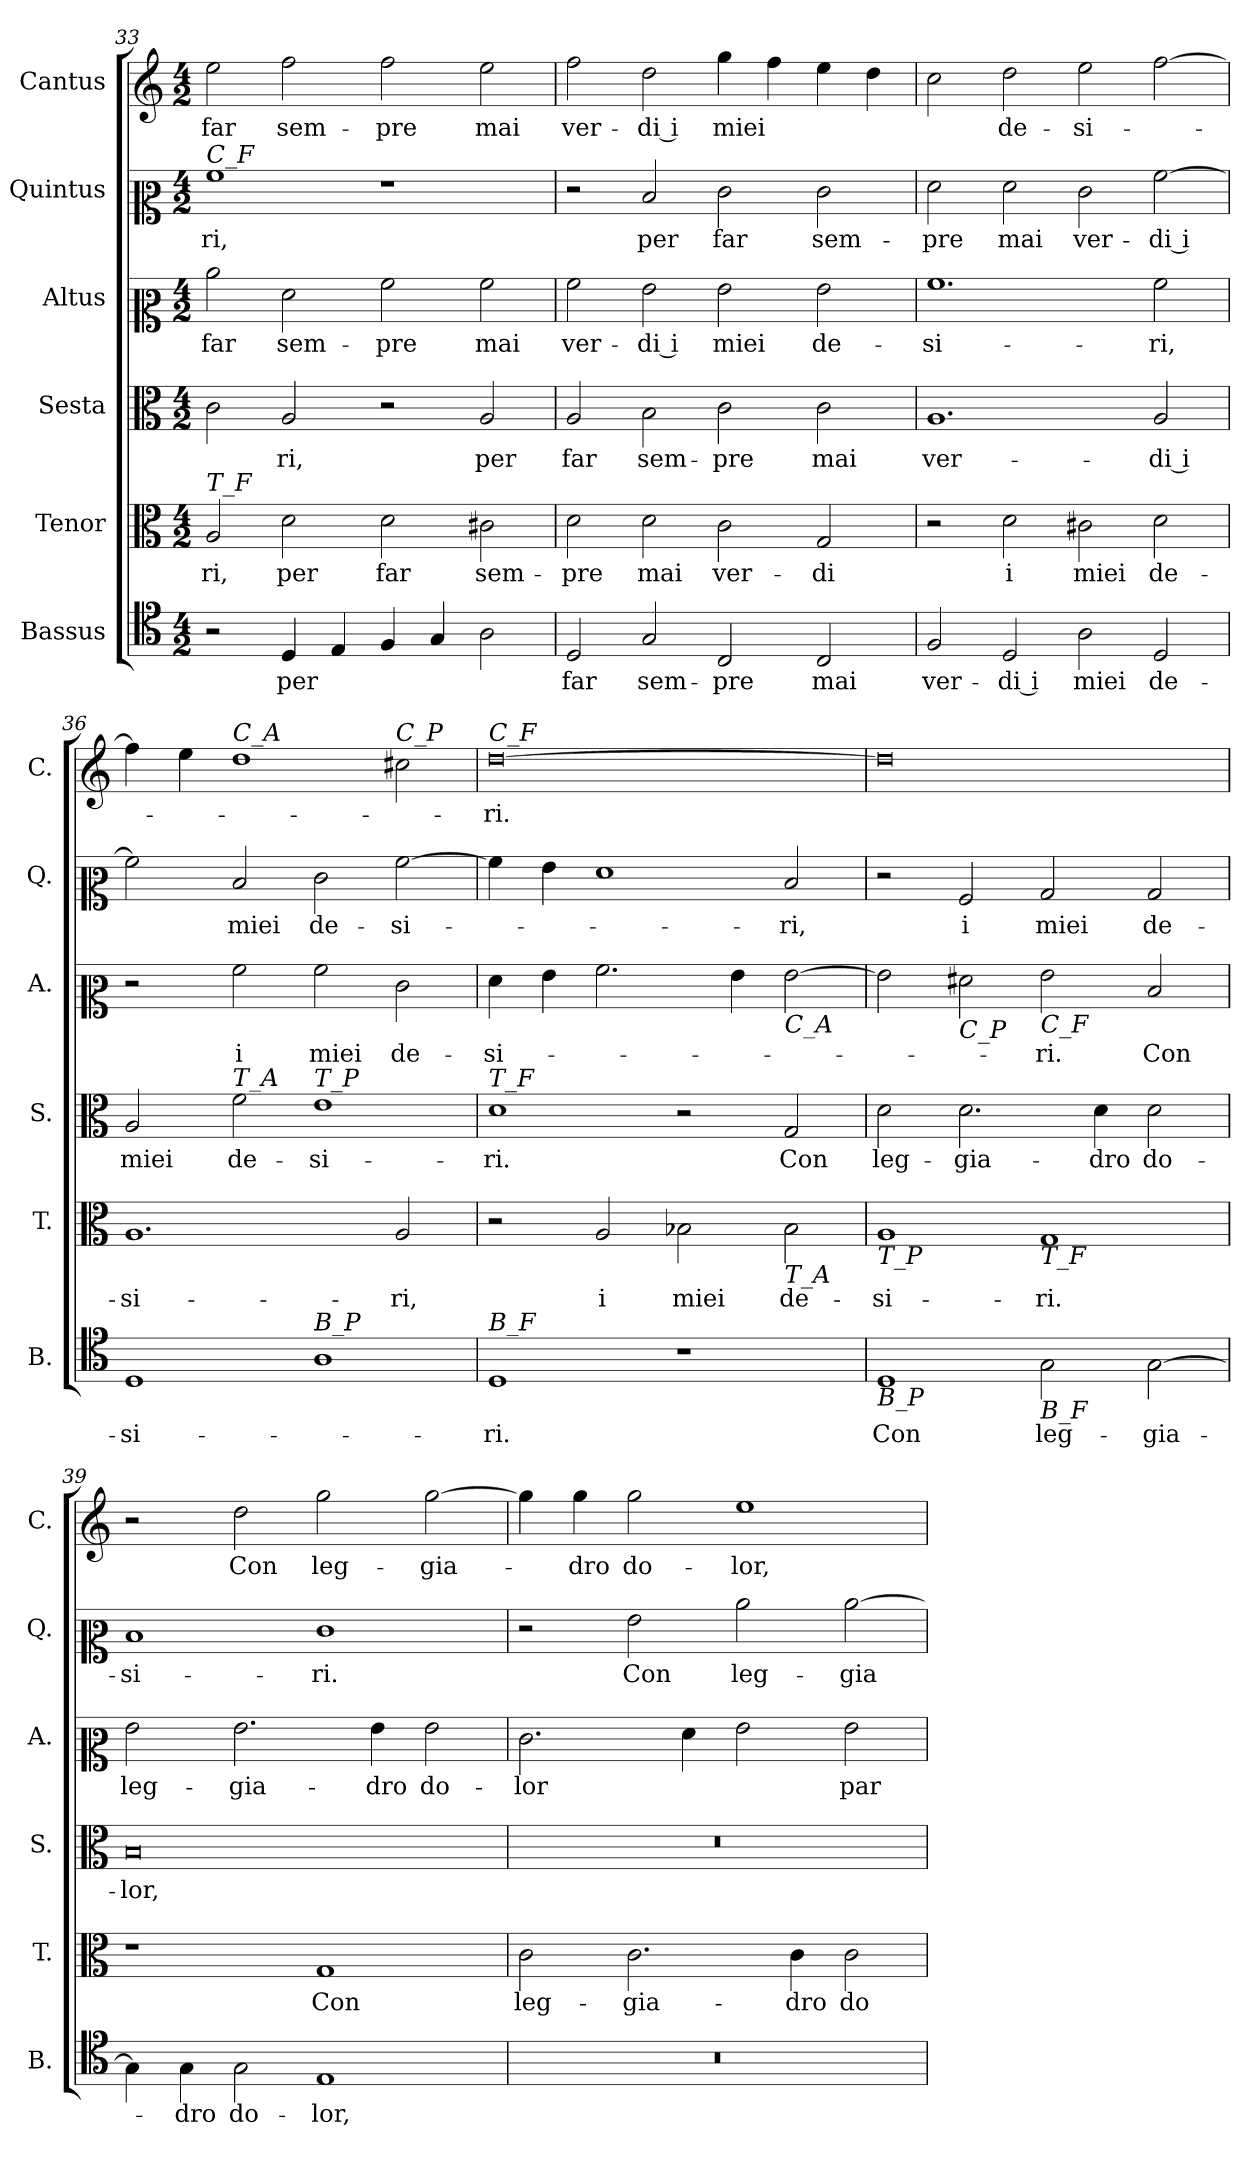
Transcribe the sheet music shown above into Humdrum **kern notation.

**kern	**text	**kern	**text	**kern	**text	**kern	**text	**kern	**text	**kern	**text
*part6	*part6	*part5	*part5	*part4	*part4	*part3	*part3	*part2	*part2	*part1	*part1
*staff6	*staff6	*staff5	*staff5	*staff4	*staff4	*staff3	*staff3	*staff2	*staff2	*staff1	*staff1
*I"Bassus	*	*I"Tenor	*	*I"Sesta	*	*I"Altus	*	*I"Quintus	*	*I"Cantus	*
*I'B.	*	*I'T.	*	*I'S.	*	*I'A.	*	*I'Q.	*	*I'C.	*
*clefC4	*	*clefC3	*	*clefC3	*	*clefC2	*	*clefC2	*	*clefG2	*
*k[]	*	*k[]	*	*k[]	*	*k[]	*	*k[]	*	*k[]	*
*M4/2	*	*M4/2	*	*M4/2	*	*M4/2	*	*M4/2	*	*M4/2	*
=33	=33	=33	=33	=33	=33	=33	=33	=33	=33	=33	=33
!	!	!	!	!	!	!	!	!LO:TX:a:i:t=C_F	!	!	!
!	!	!LO:TX:a:i:t=T_F	!	!	!	!	!	!	!	!	!
!	!	!	!LO:LY:b	!	!	!	!LO:LY:b	!	!LO:LY:b	!	!LO:LY:b
2r	.	2A/	-ri,	2c\	.	2cc\	far	1a	-ri,	2ee\	far
!	!LO:LY:b	!	!LO:LY:b	!	!LO:LY:b	!	!LO:LY:b	!	!	!	!LO:LY:b
4D/	per	2d\	per	2A/	-ri,	2f\	sem-	.	.	2ff\	sem-
4E/	.	.	.	.	.	.	.	.	.	.	.
!	!	!	!LO:LY:b	!	!	!	!LO:LY:b	!	!	!	!LO:LY:b
4F/	.	2d\	far	2r	.	2a\	-pre	1r	.	2ff\	-pre
4G/	.	.	.	.	.	.	.	.	.	.	.
!	!	!	!LO:LY:b	!	!LO:LY:b	!	!LO:LY:b	!	!	!	!LO:LY:b
2A\	.	2c#X\	sem-	2A/	per	2a\	mai	.	.	2ee\	mai
!!LO:PB:g=z
=34	=34	=34	=34	=34	=34	=34	=34	=34	=34	=34	=34
!	!LO:LY:b	!	!LO:LY:b	!	!LO:LY:b	!	!LO:LY:b	!	!	!	!LO:LY:b
2D/	far	2d\	-pre	2A/	far	2a\	ver-	2r	.	2ff\	ver-
!	!LO:LY:b	!	!LO:LY:b	!	!LO:LY:b	!	!LO:LY:b	!	!LO:LY:b	!	!LO:LY:b
2G/	sem-	2d\	mai	2B\	sem-	2g\	-di i	2d/	per	2dd\	-di i
!	!LO:LY:b	!	!LO:LY:b	!	!LO:LY:b	!	!LO:LY:b	!	!LO:LY:b	!	!LO:LY:b
2C/	-pre	2c\	ver-	2c\	-pre	2g\	miei	2e\	far	4gg\	miei
.	.	.	.	.	.	.	.	.	.	4ff\	.
!	!LO:LY:b	!	!LO:LY:b	!	!LO:LY:b	!	!LO:LY:b	!	!LO:LY:b	!	!
2C/	mai	2G/	-di	2c\	mai	2g\	de-	2e\	sem-	4ee\	.
.	.	.	.	.	.	.	.	.	.	4dd\	.
=35	=35	=35	=35	=35	=35	=35	=35	=35	=35	=35	=35
!	!LO:LY:b	!	!	!	!LO:LY:b	!	!LO:LY:b	!	!LO:LY:b	!	!
2F/	ver-	2r	.	1.A	ver-	1.a	-si-	2f\	-pre	2cc\	.
!	!LO:LY:b	!	!LO:LY:b	!	!	!	!	!	!LO:LY:b	!	!LO:LY:b
2D/	-di i	2d\	i	.	.	.	.	2f\	mai	2dd\	de-
!	!LO:LY:b	!	!LO:LY:b	!	!	!	!	!	!LO:LY:b	!	!LO:LY:b
2A\	miei	2c#X\	miei	.	.	.	.	2e\	ver-	2ee\	-si-
!	!LO:LY:b	!	!LO:LY:b	!	!LO:LY:b	!	!LO:LY:b	!	!LO:LY:b	!	!
2D/	de-	2d\	de-	2A/	-di i	2a\	-ri,	[2a\	-di i	[2ff\	.
=36	=36	=36	=36	=36	=36	=36	=36	=36	=36	=36	=36
!	!LO:LY:b	!	!LO:LY:b	!	!LO:LY:b	!	!	!	!	!	!
1D	-si-	1.A	-si-	2A/	miei	2r	.	2a\]	.	4ff\]	.
.	.	.	.	.	.	.	.	.	.	4ee\	.
!	!	!	!	!	!	!	!	!	!	!LO:TX:a:i:t=C_A	!
!	!	!	!	!LO:TX:a:i:t=T_A	!	!	!	!	!	!	!
!	!	!	!	!	!LO:LY:b	!	!LO:LY:b	!	!LO:LY:b	!	!
.	.	.	.	2f\	de-	2a\	i	2d/	miei	1dd	.
!	!	!	!	!LO:TX:a:i:t=T_P	!	!	!	!	!	!	!
!LO:TX:a:i:t=B_P	!	!	!	!	!	!	!	!	!	!	!
!	!	!	!	!	!LO:LY:b	!	!LO:LY:b	!	!LO:LY:b	!	!
1A	.	.	.	1e	-si-	2a\	miei	2e\	de-	.	.
!	!	!	!	!	!	!	!	!	!	!LO:TX:a:i:t=C_P	!
!	!	!	!LO:LY:b	!	!	!	!LO:LY:b	!	!LO:LY:b	!	!
.	.	2A/	-ri,	.	.	2e\	de-	[2a\	-si-	2cc#X\	.
=37	=37	=37	=37	=37	=37	=37	=37	=37	=37	=37	=37
!	!	!	!	!	!	!	!	!	!	!LO:TX:a:i:t=C_F	!
!	!	!	!	!LO:TX:a:i:t=T_F	!	!	!	!	!	!	!
!LO:TX:a:i:t=B_F	!	!	!	!	!	!	!	!	!	!	!
!	!LO:LY:b	!	!	!	!LO:LY:b	!	!LO:LY:b	!	!	!	!LO:LY:b
1D	-ri.	2r	.	1d	-ri.	4f\	-si-	4a\]	.	[0dd	-ri.
.	.	.	.	.	.	4g\	.	4g\	.	.	.
!	!	!	!LO:LY:b	!	!	!	!	!	!	!	!
.	.	2A/	i	.	.	2.a\	.	1f	.	.	.
!	!	!	!LO:LY:b	!	!	!	!	!	!	!	!
1r	.	2B-X\	miei	2r	.	.	.	.	.	.	.
.	.	.	.	.	.	4g\	.	.	.	.	.
!	!	!	!	!	!	!LO:TX:b:i:t=C_A	!	!	!	!	!
!	!	!LO:TX:b:i:t=T_A	!	!	!	!	!	!	!	!	!
!	!	!	!LO:LY:b	!	!LO:LY:b	!	!	!	!LO:LY:b	!	!
.	.	2B-\	de-	2G/	Con	[2g\	.	2d/	-ri,	.	.
=38	=38	=38	=38	=38	=38	=38	=38	=38	=38	=38	=38
!	!	!LO:TX:b:i:t=T_P	!	!	!	!	!	!	!	!	!
!LO:TX:b:i:t=B_P	!	!	!	!	!	!	!	!	!	!	!
!	!LO:LY:b	!	!LO:LY:b	!	!LO:LY:b	!	!	!	!	!	!
1D	Con	1A	-si-	2d\	leg-	2g\]	.	2r	.	0dd]	.
!	!	!	!	!	!	!LO:TX:b:i:t=C_P	!	!	!	!	!
!	!	!	!	!	!LO:LY:b	!	!	!	!LO:LY:b	!	!
.	.	.	.	2.d\	-gia-	2f#X\	.	2A/	i	.	.
!	!	!	!	!	!	!LO:TX:b:i:t=C_F	!	!	!	!	!
!	!	!LO:TX:b:i:t=T_F	!	!	!	!	!	!	!	!	!
!LO:TX:b:i:t=B_F	!	!	!	!	!	!	!	!	!	!	!
!	!LO:LY:b	!	!LO:LY:b	!	!	!	!LO:LY:b	!	!LO:LY:b	!	!
2G\	leg-	1G	-ri.	.	.	2g\	-ri.	2B/	miei	.	.
!	!	!	!	!	!LO:LY:b	!	!	!	!	!	!
.	.	.	.	4d\	-dro	.	.	.	.	.	.
!	!LO:LY:b	!	!	!	!LO:LY:b	!	!LO:LY:b	!	!LO:LY:b	!	!
[2G\	-gia-	.	.	2d\	do-	2d/	Con	2B/	de-	.	.
!!LO:LB:g=z
=39	=39	=39	=39	=39	=39	=39	=39	=39	=39	=39	=39
!	!	!	!	!	!LO:LY:b	!	!LO:LY:b	!	!LO:LY:b	!	!
4G\]	.	1r	.	0B	-lor,	2g\	leg-	1d	-si-	2r	.
!	!LO:LY:b	!	!	!	!	!	!	!	!	!	!
4G\	-dro	.	.	.	.	.	.	.	.	.	.
!	!LO:LY:b	!	!	!	!	!	!LO:LY:b	!	!	!	!LO:LY:b
2G\	do-	.	.	.	.	2.g\	-gia-	.	.	2dd\	Con
!	!LO:LY:b	!	!LO:LY:b	!	!	!	!	!	!LO:LY:b	!	!LO:LY:b
1E	-lor,	1G	Con	.	.	.	.	1e	-ri.	2gg\	leg-
!	!	!	!	!	!	!	!LO:LY:b	!	!	!	!
.	.	.	.	.	.	4g\	-dro	.	.	.	.
!	!	!	!	!	!	!	!LO:LY:b	!	!	!	!LO:LY:b
.	.	.	.	.	.	2g\	do-	.	.	[2gg\	-gia-
=40	=40	=40	=40	=40	=40	=40	=40	=40	=40	=40	=40
!	!	!	!LO:LY:b	!	!	!	!LO:LY:b	!	!	!	!
0r	.	2c\	leg-	0r	.	2.e\	-lor	2r	.	4gg\]	.
!	!	!	!	!	!	!	!	!	!	!	!LO:LY:b
.	.	.	.	.	.	.	.	.	.	4gg\	-dro
!	!	!	!LO:LY:b	!	!	!	!	!	!LO:LY:b	!	!LO:LY:b
.	.	2.c\	-gia-	.	.	.	.	2g\	Con	2gg\	do-
.	.	.	.	.	.	4f\	.	.	.	.	.
!	!	!	!	!	!	!	!	!	!LO:LY:b	!	!LO:LY:b
.	.	.	.	.	.	2g\	.	2cc\	leg-	1ee	-lor,
!	!	!	!LO:LY:b	!	!	!	!	!	!	!	!
.	.	4c\	-dro	.	.	.	.	.	.	.	.
!	!	!	!LO:LY:b	!	!	!	!LO:LY:b	!	!LO:LY:b	!	!
.	.	2c\	do-	.	.	2g\	par	[2cc\	-gia-	.	.
=	=	=	=	=	=	=	=	=	=	=	=
*-	*-	*-	*-	*-	*-	*-	*-	*-	*-	*-	*-
